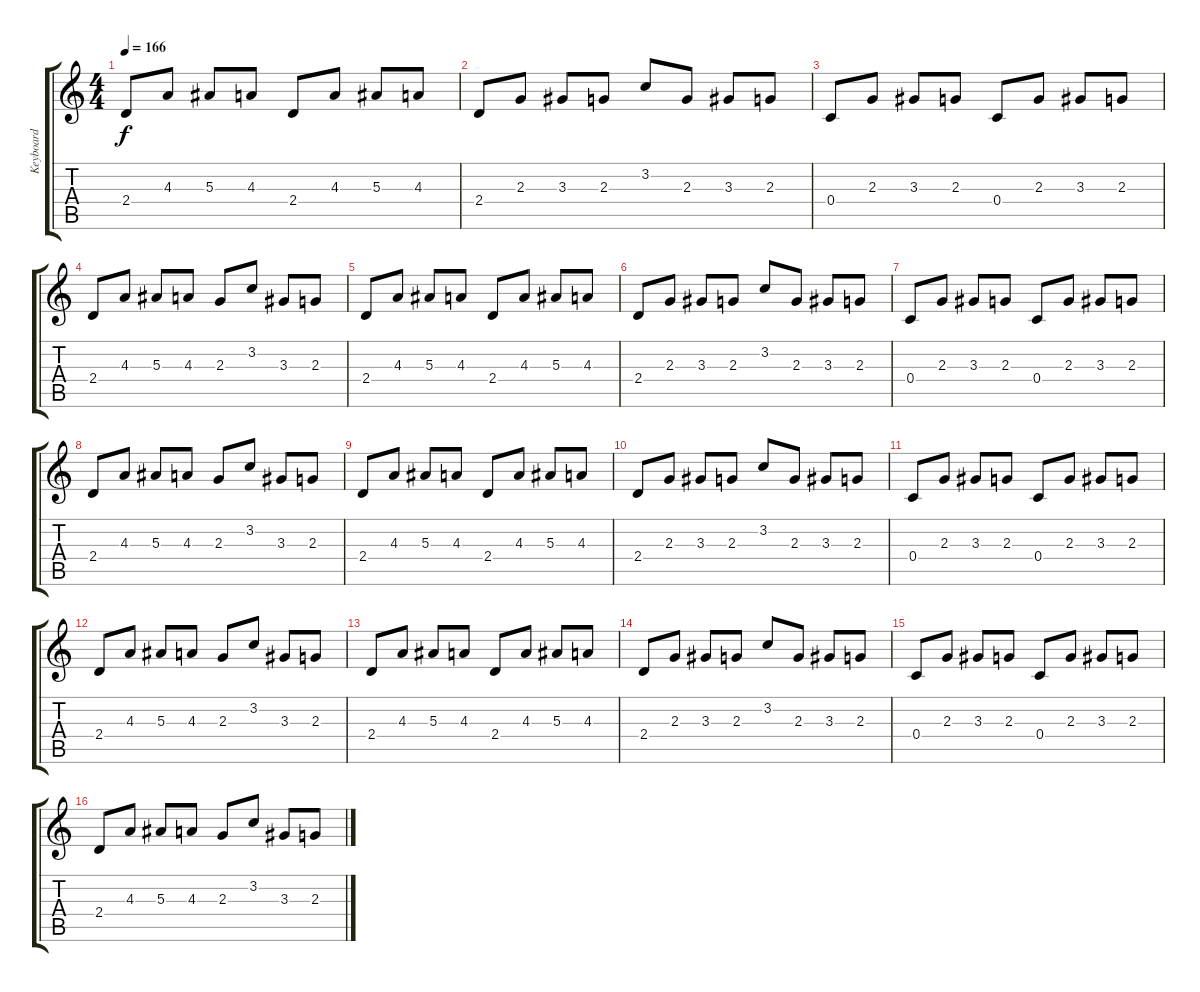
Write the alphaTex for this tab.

\track ("Keyboard" "Keyboard") {instrument pad3polysynth}
\staff {score tabs}
\tuning (D5 A4 F4 C4 G3 D3) {hide}
\ts (4 4)
\tempo 166
\clef g2
\ks c
2.4.8{dy f} 4.3.8 5.3.8 4.3.8 2.4.8 4.3.8 5.3.8 4.3.8 |
2.4.8 2.3.8 3.3.8 2.3.8 3.2.8 2.3.8 3.3.8 2.3.8 |
0.4.8 2.3.8 3.3.8 2.3.8 0.4.8 2.3.8 3.3.8 2.3.8 |
2.4.8 4.3.8 5.3.8 4.3.8 2.3.8 3.2.8 3.3.8 2.3.8 |
2.4.8 4.3.8 5.3.8 4.3.8 2.4.8 4.3.8 5.3.8 4.3.8 |
2.4.8 2.3.8 3.3.8 2.3.8 3.2.8 2.3.8 3.3.8 2.3.8 |
0.4.8 2.3.8 3.3.8 2.3.8 0.4.8 2.3.8 3.3.8 2.3.8 |
2.4.8 4.3.8 5.3.8 4.3.8 2.3.8 3.2.8 3.3.8 2.3.8 |
2.4.8 4.3.8 5.3.8 4.3.8 2.4.8 4.3.8 5.3.8 4.3.8 |
2.4.8 2.3.8 3.3.8 2.3.8 3.2.8 2.3.8 3.3.8 2.3.8 |
0.4.8 2.3.8 3.3.8 2.3.8 0.4.8 2.3.8 3.3.8 2.3.8 |
2.4.8 4.3.8 5.3.8 4.3.8 2.3.8 3.2.8 3.3.8 2.3.8 |
2.4.8 4.3.8 5.3.8 4.3.8 2.4.8 4.3.8 5.3.8 4.3.8 |
2.4.8 2.3.8 3.3.8 2.3.8 3.2.8 2.3.8 3.3.8 2.3.8 |
0.4.8 2.3.8 3.3.8 2.3.8 0.4.8 2.3.8 3.3.8 2.3.8 |
2.4.8 4.3.8 5.3.8 4.3.8 2.3.8 3.2.8 3.3.8 2.3.8
